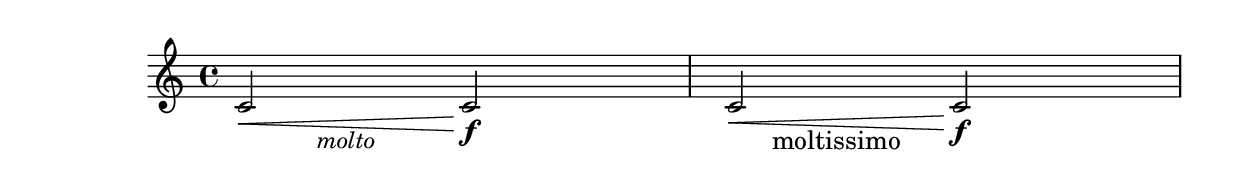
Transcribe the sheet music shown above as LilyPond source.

%% Do not edit this file; it is automatically
%% generated from LSR http://lsr.dsi.unimi.it
%% This file is in the public domain.
\version "2.13.31"

\header {
  lsrtags = "expressive-marks, text"

%% Translation of GIT committish: 0b55335aeca1de539bf1125b717e0c21bb6fa31b
  texidoces = "
Este ejemplo proporciona una función para tipografiar un regulador con
texto por debajo, como @qq{molto} o @qq{poco}. El ejemplo ilustra
también cómo modificar la manera en que se imprime normalmente un
objeto, utilizando código de Scheme.

"
  doctitlees = "Centrar texto debajo de un regulador"

  texidoc = "
This example provides a function to typeset a hairpin (de)crescendo
with some additional text below it, such as @qq{molto} or @qq{poco}.
The example also illustrates how to modify the way an object is
normally printed, using some Scheme code.

"
  doctitle = "Center text below hairpin dynamics"
} % begin verbatim

hairpinWithCenteredText =
#(define-music-function (parser location text) (markup?)
#{
  \override Voice.Hairpin #'stencil = #(lambda (grob)
    (ly:stencil-aligned-to
     (ly:stencil-combine-at-edge
      (ly:stencil-aligned-to (ly:hairpin::print grob) X CENTER)
      Y DOWN
      (ly:stencil-aligned-to (grob-interpret-markup grob $text) X CENTER))
     X LEFT))
#})

hairpinMolto = \hairpinWithCenteredText \markup { \italic molto }
hairpinMore = \hairpinWithCenteredText \markup { \larger moltissimo }

\layout { ragged-right = ##f }

\relative c' {
  \hairpinMolto
  c2\< c\f
  \hairpinMore
  c2\< c\f
}
